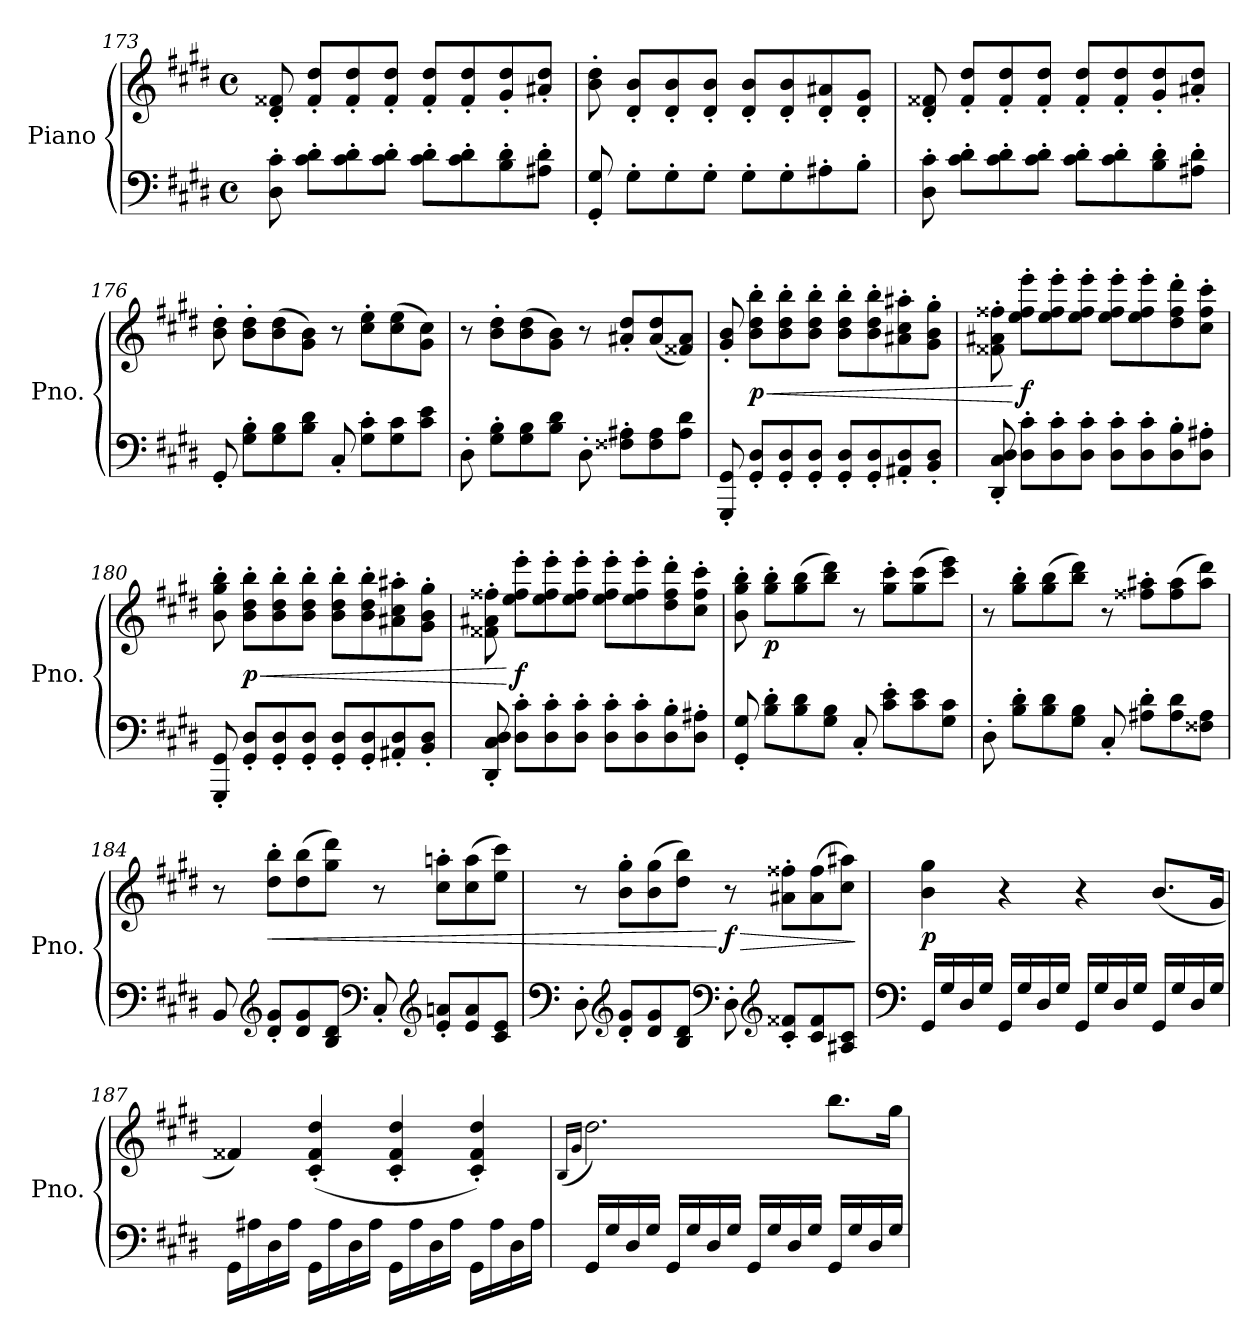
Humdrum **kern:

**kern	**kern	**dynam
*part1	*part1	*part1
*staff2	*staff1	*staff1/2
*I"Piano	*	*
*I'Pno.	*	*
*clefF4	*clefG2	*
*k[f#c#g#d#]	*k[f#c#g#d#]	*
*M4/4	*M4/4	*
*met(c)	*met(c)	*
=173	=173	=173
8D#\' 8c#\'	8d#/' 8f##X/'	.
8c#\' 8d#\'L	8f##/' 8dd#/'L	.
8c#\' 8d#\'	8f##/' 8dd#/'	.
8c#\' 8d#\'J	8f##/' 8dd#/'J	.
8c#\' 8d#\'L	8f##/' 8dd#/'L	.
8c#\' 8d#\'	8f##/' 8dd#/'	.
8B\' 8d#\'	8g#/' 8dd#/'	.
8A#X\' 8d#\'J	8a#X/' 8dd#/'J	.
!!LO:LB:g=z
=174	=174	=174
8GG#/' 8G#/'	8b\' 8dd#\'	.
8G#'\L	8d#/' 8b/'L	.
8G#'\	8d#/' 8b/'	.
8G#'\J	8d#/' 8b/'J	.
8G#'\L	8d#/' 8b/'L	.
8G#'\	8d#/' 8b/'	.
8A#X'\	8d#/' 8a#X/'	.
8B'\J	8d#/' 8g#/'J	.
=175	=175	=175
8D#\' 8c#\'	8d#/' 8f##X/'	.
8c#\' 8d#\'L	8f##/' 8dd#/'L	.
8c#\' 8d#\'	8f##/' 8dd#/'	.
8c#\' 8d#\'J	8f##/' 8dd#/'J	.
8c#\' 8d#\'L	8f##/' 8dd#/'L	.
8c#\' 8d#\'	8f##/' 8dd#/'	.
8B\' 8d#\'	8g#/' 8dd#/'	.
8A#X\' 8d#\'J	8a#X/' 8dd#/'J	.
=176	=176	=176
8GG#'/	8b\' 8dd#\'	.
8G#\' 8B\'L	8b\' 8dd#\'L	.
8G#\ 8B\	(8b\ 8dd#\	.
8B\ 8d#\J	8g#\ 8b\J)	.
8C#'/	8r	.
8G#\' 8c#\'L	8cc#\' 8ee\'L	.
8G#\ 8c#\	(8cc#\ 8ee\	.
8c#\ 8e\J	8g#\ 8cc#\J)	.
=177	=177	=177
8D#'\	8r	.
8G#\' 8B\'L	8b\' 8dd#\'L	.
8G#\ 8B\	(8b\ 8dd#\	.
8B\ 8d#\J	8g#\ 8b\J)	.
8D#'\	8r	.
8F##X\' 8A#X\'L	8a#X/' 8dd#/'L	.
8F##\ 8A#\	(8a#/ 8dd#/	.
8A#\ 8d#\J	8f##X/ 8a#/J)	.
!!LO:LB:g=z
=178	=178	=178
8GGG#/' 8GG#/'	8g#/' 8b/'	.
!	!	!LO:HP:b
!	!	!LO:DY:n=1:b
8GG#/' 8D#/'L	8b\' 8dd#\' 8bb\'L	< p
8GG#/' 8D#/'	8b\' 8dd#\' 8bb\'	.
8GG#/' 8D#/'J	8b\' 8dd#\' 8bb\'J	.
8GG#/' 8D#/'L	8b\' 8dd#\' 8bb\'L	.
8GG#/' 8D#/'	8b\' 8dd#\' 8bb\'	.
8AA#X/' 8D#/'	8a#X\' 8cc#\' 8aa#X\'	.
8BB/' 8D#/'J	8g#\' 8b\' 8gg#\'J	.
=179	=179	=179
8DD#/' 8C#/' 8D#/'	8f##X\' 8a#X\' 8ff##X\'	.
!	!	!LO:DY:n=1:b
8D#\' 8c#\'L	8ee\' 8ff##\' 8eee\'L	[ f
8D#\' 8c#\'	8ee\' 8ff##\' 8eee\'	.
8D#\' 8c#\'J	8ee\' 8ff##\' 8eee\'J	.
8D#\' 8c#\'L	8ee\' 8ff##\' 8eee\'L	.
8D#\' 8c#\'	8ee\' 8ff##\' 8eee\'	.
8D#\' 8B\'	8dd#\' 8ff##\' 8ddd#\'	.
8D#\' 8A#X\'J	8cc#\' 8ff##\' 8ccc#\'J	.
=180	=180	=180
8GGG#/' 8GG#/'	8b\' 8gg#\' 8bb\'	.
!	!	!LO:HP:b
!	!	!LO:DY:n=1:b
8GG#/' 8D#/'L	8b\' 8dd#\' 8bb\'L	< p
8GG#/' 8D#/'	8b\' 8dd#\' 8bb\'	.
8GG#/' 8D#/'J	8b\' 8dd#\' 8bb\'J	.
8GG#/' 8D#/'L	8b\' 8dd#\' 8bb\'L	.
8GG#/' 8D#/'	8b\' 8dd#\' 8bb\'	.
8AA#X/' 8D#/'	8a#X\' 8cc#\' 8aa#X\'	.
8BB/' 8D#/'J	8g#\' 8b\' 8gg#\'J	.
=181	=181	=181
8DD#/' 8C#/' 8D#/'	8f##X\' 8a#X\' 8ff##X\'	.
!	!	!LO:DY:n=1:b
8D#\' 8c#\'L	8ee\' 8ff##\' 8eee\'L	[ f
8D#\' 8c#\'	8ee\' 8ff##\' 8eee\'	.
8D#\' 8c#\'J	8ee\' 8ff##\' 8eee\'J	.
8D#\' 8c#\'L	8ee\' 8ff##\' 8eee\'L	.
8D#\' 8c#\'	8ee\' 8ff##\' 8eee\'	.
8D#\' 8B\'	8dd#\' 8ff##\' 8ddd#\'	.
8D#\' 8A#X\'J	8cc#\' 8ff##\' 8ccc#\'J	.
!!LO:LB:g=z
=182	=182	=182
8GG#/' 8G#/'	8b\' 8gg#\' 8bb\'	.
!	!	!LO:DY:b
8B\' 8d#\'L	8gg#\' 8bb\'L	p
8B\ 8d#\	(8gg#\ 8bb\	.
8G#\ 8B\J	8bb\ 8ddd#\J)	.
8C#'/	8r	.
8c#\' 8e\'L	8gg#\' 8ccc#\'L	.
8c#\ 8e\	(8gg#\ 8ccc#\	.
8G#\ 8c#\J	8ccc#\ 8eee\J)	.
=183	=183	=183
8D#'\	8r	.
8B\' 8d#\'L	8gg#\' 8bb\'L	.
8B\ 8d#\	(8gg#\ 8bb\	.
8G#\ 8B\J	8bb\ 8ddd#\J)	.
8C#'/	8r	.
8A#X\' 8d#\'L	8ff##X\' 8aa#X\'L	.
8A#\ 8d#\	(8ff##\ 8aa#\	.
8F##X\ 8A#\J	8aa#\ 8ddd#\J)	.
=184	=184	=184
8BB/	8r	.
*clefG2	*	*
!	!	!LO:HP:b
8d#/' 8g#/'L	8dd#\' 8bb\'L	<
8d#/ 8g#/	(8dd#\ 8bb\	.
8B/ 8d#/J	8gg#\ 8ddd#\J)	.
*clefF4	*	*
8C#'/	8r	.
*clefG2	*	*
8e/' 8an/'L	8cc#\' 8aan\'L	.
8e/ 8a/	(8cc#\ 8aa\	.
8c#/ 8e/J	8ee\ 8ccc#\J)	.
=185	=185	=185
*clefF4	*	*
8D#'\	8r	.
*clefG2	*	*
8d#/' 8g#/'L	8b\' 8gg#\'L	.
8d#/ 8g#/	(8b\ 8gg#\	.
8B/ 8d#/J	8dd#\ 8bb\J)	.
*clefF4	*	*
!	!	!LO:HP:n=1:b
!	!	!LO:DY:n=1:b
8D#'\	8r	[ > f
*clefG2	*	*
8c#/' 8f##X/'L	8a#X\' 8ff##X\'L	.
8c#/ 8f##/	(8a#\ 8ff##\	.
8A#X/ 8c#/J	8cc#\ 8aa#X\J)	.
.	.	]
!!LO:LB:g=z
=186	=186	=186
*clefF4	*	*
!	!	!LO:DY:b
16GG#/LL	4b\ 4gg#\	p
16G#/	.	.
16D#/	.	.
16G#/JJ	.	.
16GG#/LL	4r	.
16G#/	.	.
16D#/	.	.
16G#/JJ	.	.
16GG#/LL	4r	.
16G#/	.	.
16D#/	.	.
16G#/JJ	.	.
16GG#/LL	(8.b/L	.
16G#/	.	.
16D#/	.	.
16G#/JJ	16g#/Jk	.
=187	=187	=187
16GG#\LL	4f##X/)	.
16A#X\	.	.
16D#\	.	.
16A#\JJ	.	.
16GG#\LL	(4c#/' 4f##/' 4dd#/'	.
16A#\	.	.
16D#\	.	.
16A#\JJ	.	.
16GG#\LL	4c#/' 4f##/' 4dd#/'	.
16A#\	.	.
16D#\	.	.
16A#\JJ	.	.
16GG#\LL	4c#/' 4f##/' 4dd#/')	.
16A#\	.	.
16D#\	.	.
16A#\JJ	.	.
=188	=188	=188
.	(16qB/LL	.
.	16qg#/JJ	.
16GG#/LL	2.dd#\)	.
16G#/	.	.
16D#/	.	.
16G#/JJ	.	.
16GG#/LL	.	.
16G#/	.	.
16D#/	.	.
16G#/JJ	.	.
16GG#/LL	.	.
16G#/	.	.
16D#/	.	.
16G#/JJ	.	.
16GG#/LL	8.bb\L	.
16G#/	.	.
16D#/	.	.
16G#/JJ	16gg#\Jk	.
=	=	=
*-	*-	*-
